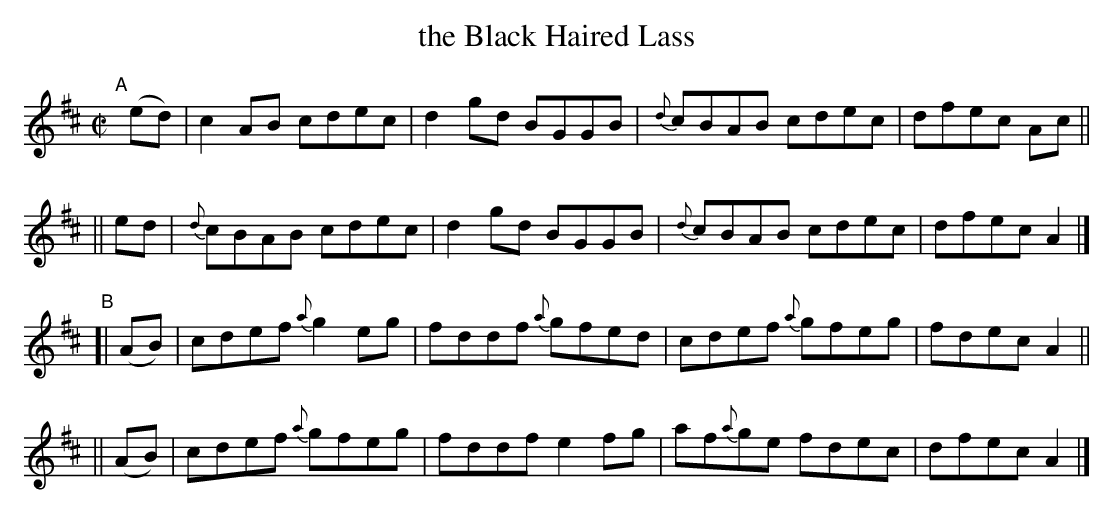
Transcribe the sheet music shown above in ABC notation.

X:1
T: the Black Haired Lass
M: C|
L: 1/8
K: Amix
"^A"\
[|](ed) |    c2AB cdec | d2gd BGGB | {d}cBAB cdec | dfec Ac ||
||  ed  | {d}cBAB cdec | d2gd BGGB | {d}cBAB cdec | dfec A2 |]
"^B"\
[| (AB) | cdef {a}g2eg | fddf {a}gfed | cdef {a}gfeg | fdec A2 ||
|| (AB) | cdef {a}gfeg | fddf    e2fg | af{a}ge fdec | dfec A2 |]
